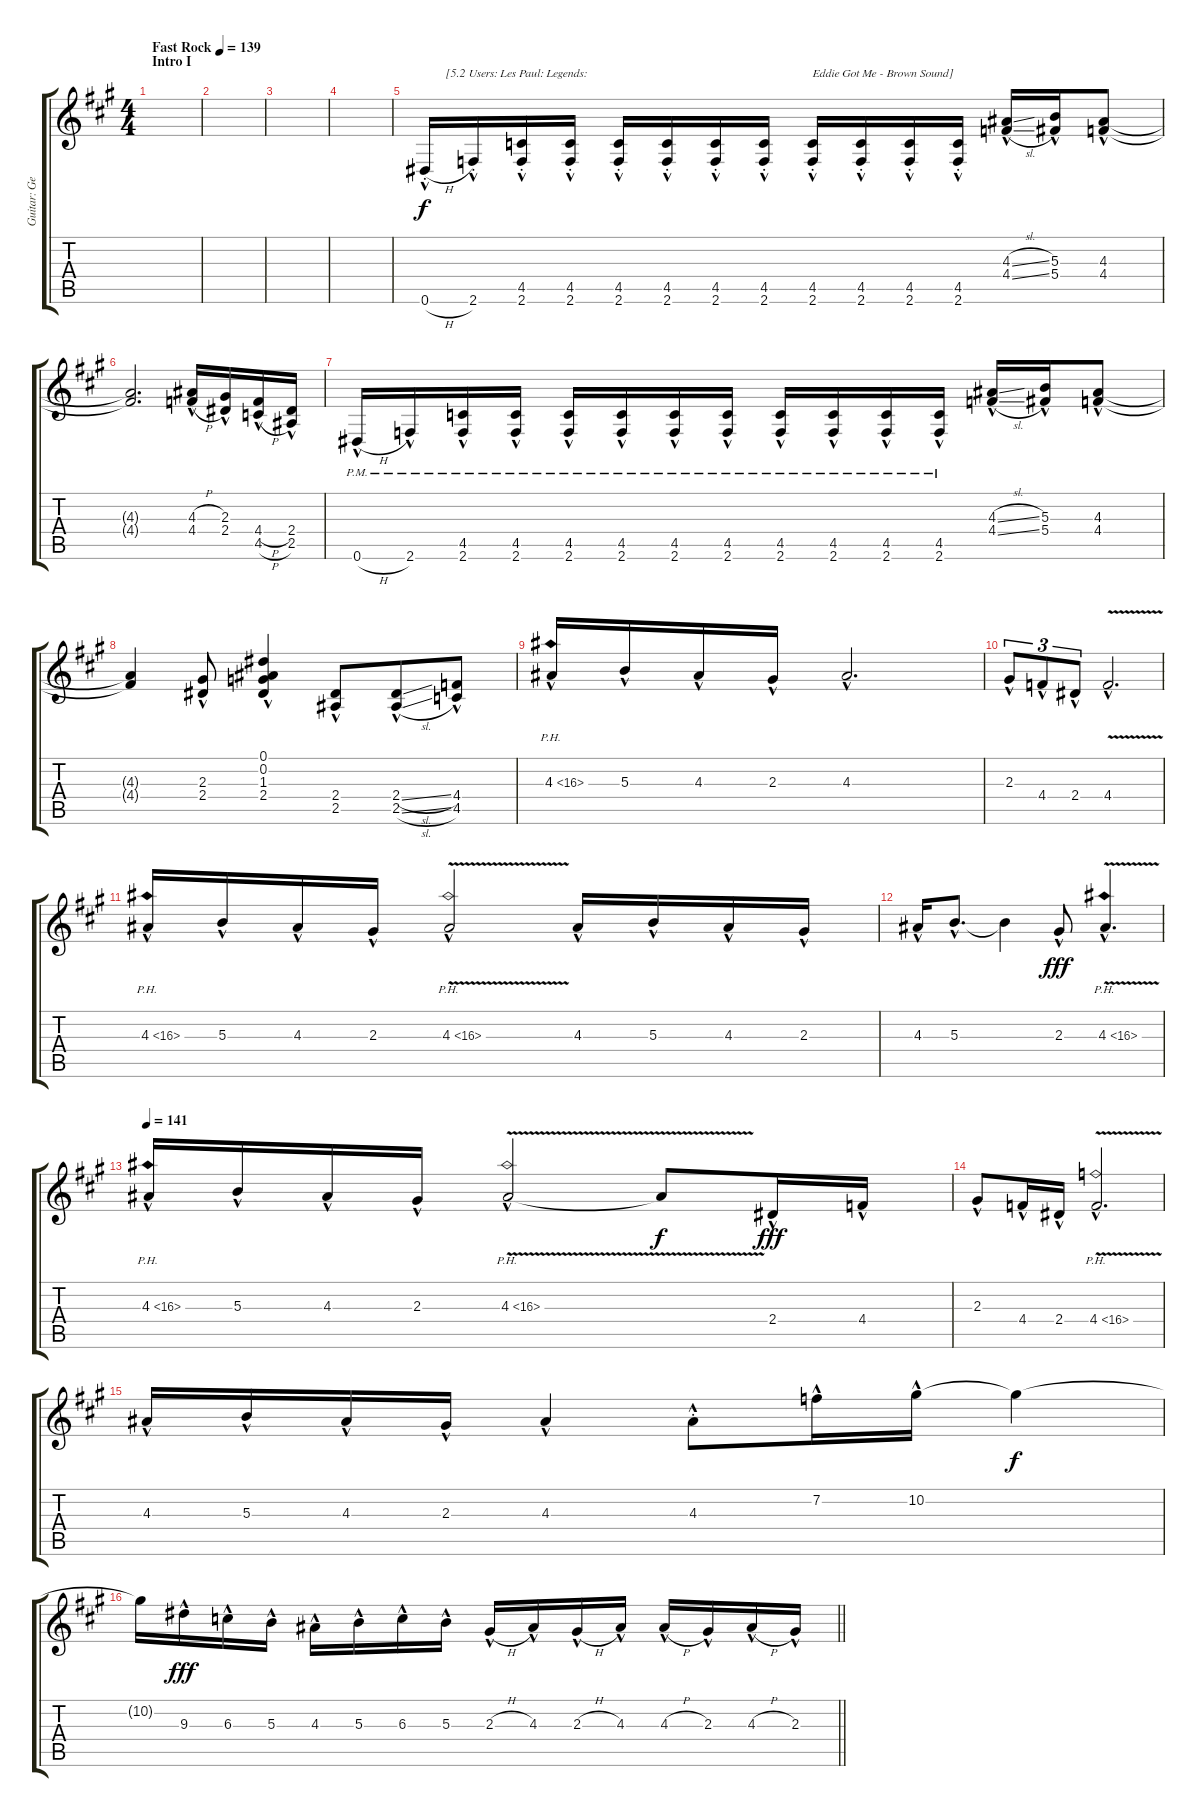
\track ("Guitar: George" "Guitar: Ge") {instrument overdrivenguitar}
\staff {score tabs}
\tuning (Eb4 Bb3 Gb3 Db3 Ab2 Eb2) {hide}
\ts (4 4)
\section ("" "Intro I")
\tempo (139 "Fast Rock")
\clef g2
\ks a
|
|
|
|
0.6{h hac st}.16{txt "       [5.2 Users: Les Paul: Legends:"} 2.6{hac st}.16 (4.5{hac st} 2.6{hac st}).16 (4.5{hac st} 2.6{hac st}).16 (4.5{hac st} 2.6{hac st}).16 (4.5{hac st} 2.6{hac st}).16 (4.5{hac st} 2.6{hac st}).16 (4.5{hac st} 2.6{hac st}).16 (4.5{hac st} 2.6{hac st}).16{txt "Eddie Got Me - Brown Sound]"} (4.5{hac st} 2.6{hac st}).16 (4.5{hac st} 2.6{hac st}).16 (4.5{hac st} 2.6{hac st}).16 (4.3{sl hac} 4.4{sl hac}).16 (5.3{hac} 5.4{hac}).16 (4.3{hac} 4.4{hac}).8 |
(4.3{t} 4.4{t}).2{d} (4.3{h hac} 4.4{h hac}).16 (2.3{hac} 2.4{hac}).16 (4.4{h hac} 4.5{h hac}).16 (2.4{hac} 2.5{hac}).16 |
0.6{h hac pm}.16 2.6{hac pm}.16 (4.5{hac pm} 2.6{hac pm}).16 (4.5{hac pm} 2.6{hac pm}).16 (4.5{hac pm} 2.6{hac pm}).16 (4.5{hac pm} 2.6{hac pm}).16 (4.5{hac pm} 2.6{hac pm}).16 (4.5{hac pm} 2.6{hac pm}).16 (4.5{hac pm} 2.6{hac pm}).16 (4.5{hac pm} 2.6{hac pm}).16 (4.5{hac pm} 2.6{hac pm}).16 (4.5{hac pm} 2.6{hac pm}).16 (4.3{sl hac} 4.4{sl hac}).16 (5.3{hac} 5.4{hac}).16 (4.3{hac} 4.4{hac}).8 |
(4.3{t} 4.4{t}).4 (2.3{hac} 2.4{hac}).8 (0.1{hac} 0.2{hac} 1.3{hac} 2.4{hac}).4 (2.4{hac} 2.5{hac}).8{beam merge} (2.4{sl hac} 2.5{sl hac}).8 (4.4{hac} 4.5{hac}).8 |
4.3{ph 12 hac}.16 5.3{hac}.16 4.3{hac}.16 2.3{hac}.16 4.3{hac}.2{d} |
2.3{hac}.8{tu (3 2)} 4.4{hac}.8{tu (3 2)} 2.4{hac}.8{tu (3 2)} 4.4{v hac}.2{d} |
4.3{ph 12 hac}.16 5.3{hac}.16 4.3{hac}.16 2.3{hac}.16 4.3{ph 12 v hac}.2 4.3{hac}.16 5.3{hac}.16 4.3{hac}.16 2.3{hac}.16 |
4.3{hac}.16 5.3{hac}.8{d} 5.3{t}.4{dy f} 2.3{hac}.8{dy fff} 4.3{ph 12 v hac}.4{d} |
\tempo 141
4.3{ph 12 hac}.16 5.3{hac}.16 4.3{hac}.16 2.3{hac}.16 4.3{ph 12 v hac}.2 4.3{t}.8{dy f} 2.4{hac}.16{dy fff} 4.4{hac}.16 |
2.3{hac}.8 4.4{hac}.16 2.4{hac}.16 4.4{ph 12 v hac}.2{d} |
4.3{hac}.16 5.3{hac}.16 4.3{hac}.16 2.3{hac}.16 4.3{hac}.4 4.3{hac st}.8 7.2{hac}.16 10.2{hac}.16 10.2{t}.4{dy f} |
\barLineRight lightlight
10.2{t}.16 9.3{hac}.16{dy fff} 6.3{hac}.16 5.3{hac}.16 4.3{hac}.16 5.3{hac}.16 6.3{hac}.16 5.3{hac}.16 2.3{h hac}.16 4.3{hac}.16 2.3{h hac}.16 4.3{hac}.16 4.3{h hac}.16 2.3{hac}.16 4.3{h hac}.16 2.3{hac}.16
